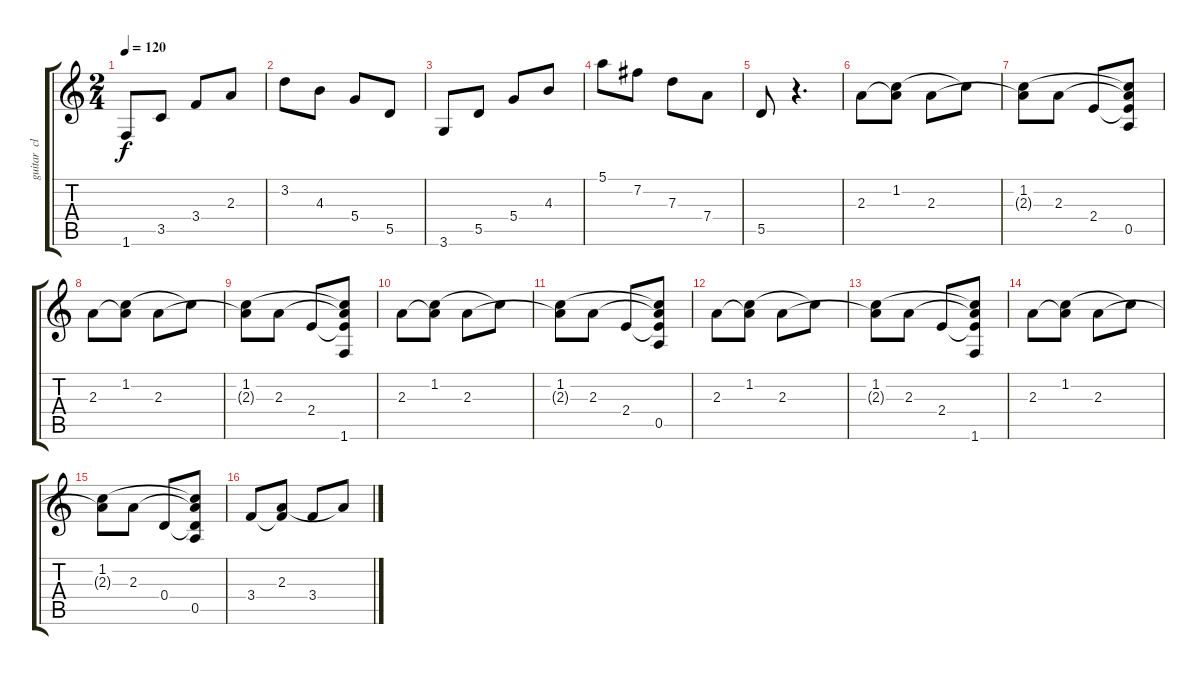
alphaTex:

\track ("guitar  clean  right" "guitar  cl") {instrument acousticguitarnylon}
\staff {score tabs}
\tuning (E4 B3 G3 D3 A2 E2) {hide}
\ts (2 4)
\tempo 120
\clef g2
\ks c
1.6.8{dy f} 3.5.8 3.4.8 2.3.8 |
3.2.8 4.3.8 5.4.8 5.5.8 |
3.6.8 5.5.8 5.4.8 4.3.8 |
5.1.8 7.2.8 7.3.8 7.4.8 |
5.5.8 r.4{d} |
2.3.8{volume 12 instrument acousticguitarnylon} (1.2 2.3{t}).8 2.3.8 1.2{t}.8 |
(1.2 2.3{t}).8 2.3.8 2.4.8 (1.2{t} 2.3{t} 2.4{t} 0.5).8 |
2.3.8 (1.2 2.3{t}).8 2.3.8 1.2{t}.8 |
(1.2 2.3{t}).8 2.3.8 2.4.8 (1.2{t} 2.3{t} 2.4{t} 1.6).8 |
2.3.8 (1.2 2.3{t}).8 2.3.8 1.2{t}.8 |
(1.2 2.3{t}).8 2.3.8 2.4.8 (1.2{t} 2.3{t} 2.4{t} 0.5).8 |
2.3.8 (1.2 2.3{t}).8 2.3.8 1.2{t}.8 |
(1.2 2.3{t}).8 2.3.8 2.4.8 (1.2{t} 2.3{t} 2.4{t} 1.6).8 |
2.3.8 (1.2 2.3{t}).8 2.3.8 1.2{t}.8 |
(1.2 2.3{t}).8 2.3.8 0.4.8 (1.2{t} 2.3{t} 0.4{t} 0.5).8 |
3.4.8 (2.3 3.4{t}).8 3.4.8 2.3{t}.8
